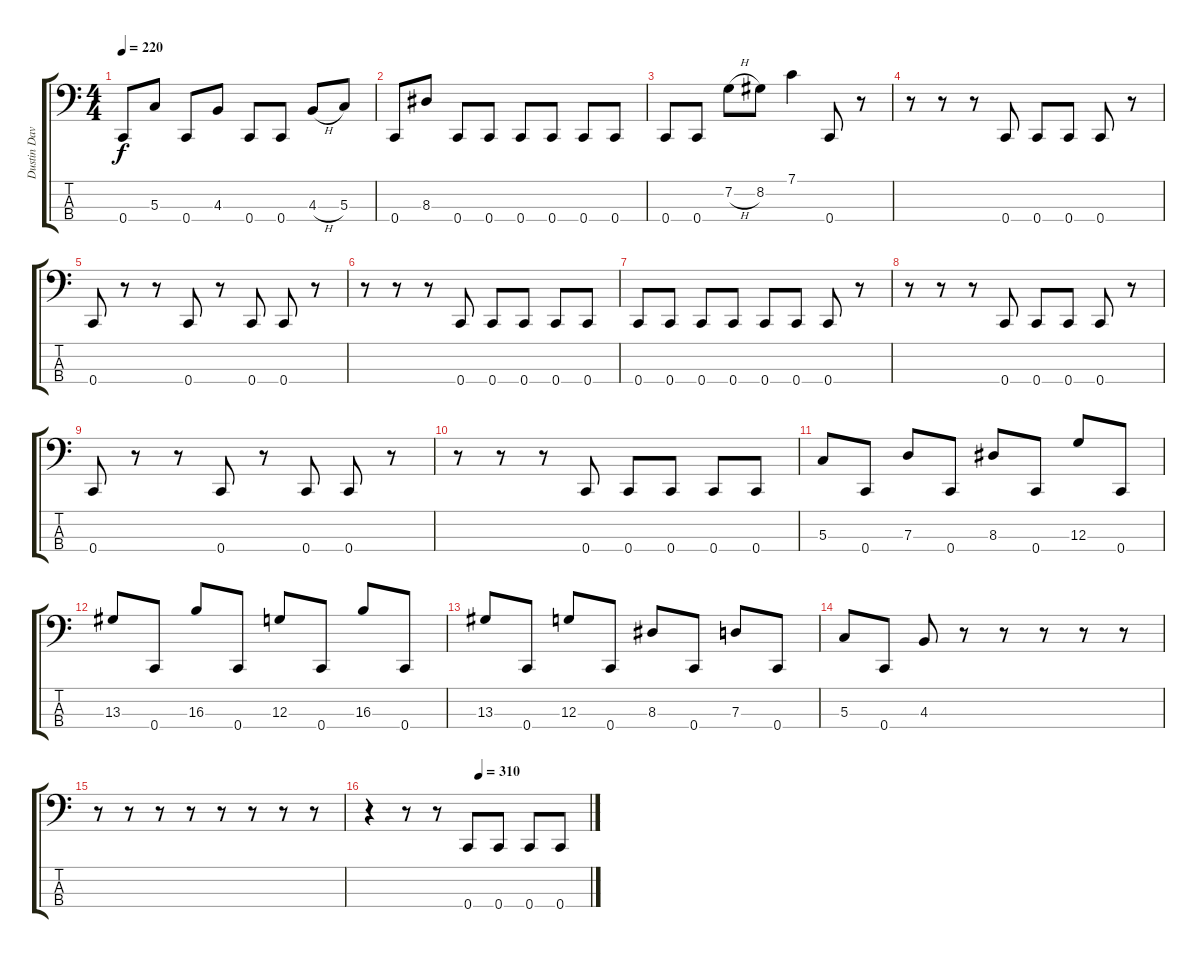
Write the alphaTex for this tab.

\track ("Dustin Davidson (Bass)" "Dustin Dav") {instrument electricbasspick}
\staff {score tabs}
\tuning (F2 C2 G1 C1) {hide}
\ts (4 4)
\tempo 220
\clef f4
\ks c
0.4.8{dy f} 5.3.8 0.4.8 4.3.8 0.4.8 0.4.8 4.3{h}.8 5.3.8 |
0.4.8 8.3.8 0.4.8 0.4.8 0.4.8 0.4.8 0.4.8 0.4.8 |
0.4.8 0.4.8 7.2{h}.8 8.2.8 7.1.4 0.4.8 r.8 |
r.8 r.8 r.8 0.4.8 0.4.8 0.4.8 0.4.8 r.8 |
0.4.8 r.8 r.8 0.4.8 r.8 0.4.8 0.4.8 r.8 |
r.8 r.8 r.8 0.4.8 0.4.8 0.4.8 0.4.8 0.4.8 |
0.4.8 0.4.8 0.4.8 0.4.8 0.4.8 0.4.8 0.4.8 r.8 |
r.8 r.8 r.8 0.4.8 0.4.8 0.4.8 0.4.8 r.8 |
0.4.8 r.8 r.8 0.4.8 r.8 0.4.8 0.4.8 r.8 |
r.8 r.8 r.8 0.4.8 0.4.8 0.4.8 0.4.8 0.4.8 |
5.3.8 0.4.8 7.3.8 0.4.8 8.3.8 0.4.8 12.3.8 0.4.8 |
13.3.8 0.4.8 16.3.8 0.4.8 12.3.8 0.4.8 16.3.8 0.4.8 |
13.3.8 0.4.8 12.3.8 0.4.8 8.3.8 0.4.8 7.3.8 0.4.8 |
5.3.8 0.4.8 4.3.8 r.8 r.8 r.8 r.8 r.8 |
r.8 r.8 r.8 r.8 r.8 r.8 r.8 r.8 |
\tempo (310 0.5)
r.4 r.8 r.8 0.4.8 0.4.8 0.4.8 0.4.8
